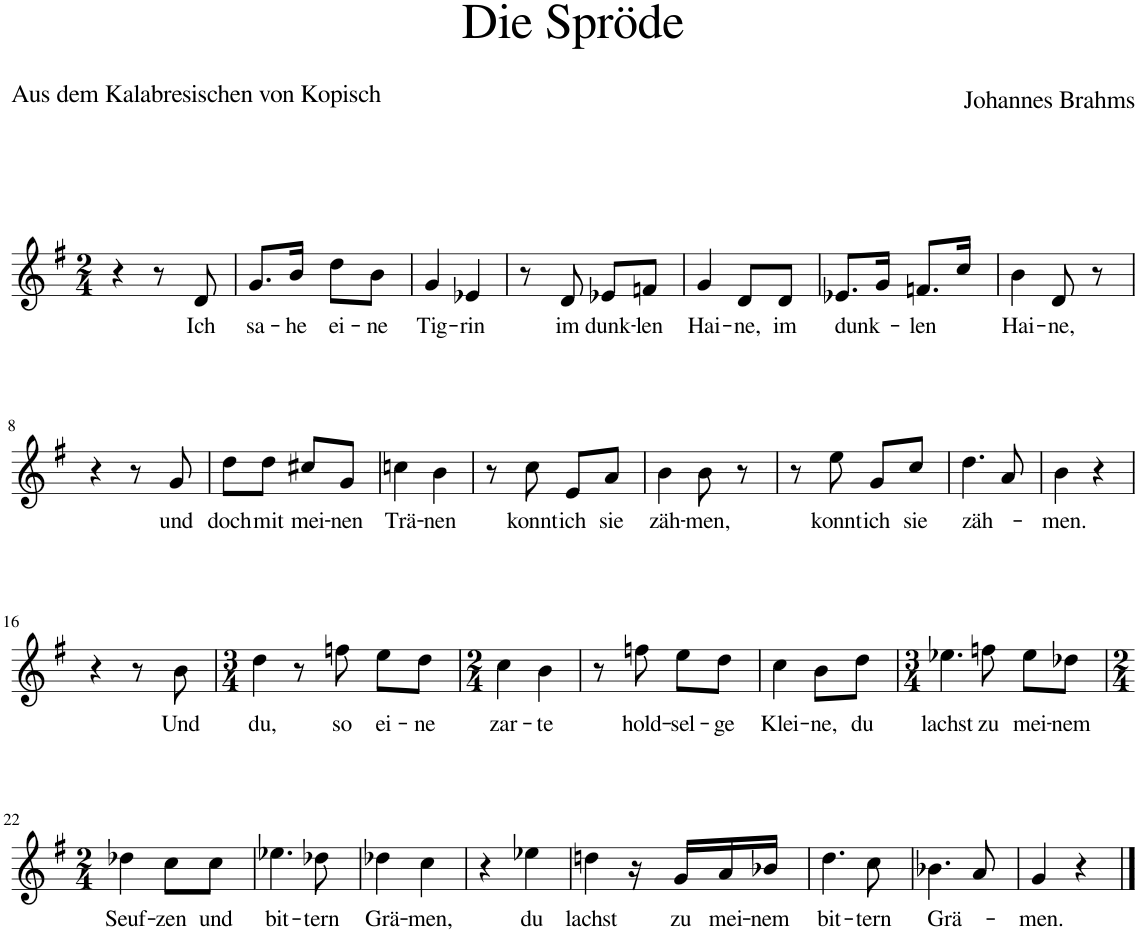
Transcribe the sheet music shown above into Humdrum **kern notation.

**kern	**text
*part1	*part1
*staff1	*staff1
*I"Piano	*
*I'Pno	*
*clefG2	*
*k[f#]	*
*M2/4	*
=1	=1
4r	.
8r	.
!	!LO:LY:b
8d/	Ich
=2	=2
!	!LO:LY:b
8.g/L	sa-
!	!LO:LY:b
16b/Jk	-he
!	!LO:LY:b
8dd\L	ei-
!	!LO:LY:b
8b\J	-ne
=3	=3
!	!LO:LY:b
4g/	Tig-
!	!LO:LY:b
4e-X/	-rin
=4	=4
8r	.
!	!LO:LY:b
8d/	im
!	!LO:LY:b
8e-X/L	dunk-
!	!LO:LY:b
8fn/J	-len
=5	=5
!	!LO:LY:b
4g/	Hai-
!	!LO:LY:b
8d/L	-ne,
!	!LO:LY:b
8d/J	im
=6	=6
!	!LO:LY:b
8.e-X/L	dunk-
16g/Jk	.
!	!LO:LY:b
8.fn/L	-len
16cc/Jk	.
=7	=7
!	!LO:LY:b
4b\	Hai-
!	!LO:LY:b
8d/	-ne,
8r	.
!!LO:LB:g=z
=8	=8
4r	.
8r	.
!	!LO:LY:b
8g/	und
=9	=9
!	!LO:LY:b
8dd\L	doch
!	!LO:LY:b
8dd\J	mit
!	!LO:LY:b
8cc#X/L	mei-
!	!LO:LY:b
8g/J	-nen
=10	=10
!	!LO:LY:b
4ccn\	Trä-
!	!LO:LY:b
4b\	-nen
=11	=11
8r	.
!	!LO:LY:b
8cc\	konnt
!	!LO:LY:b
8e/L	ich
!	!LO:LY:b
8a/J	sie
=12	=12
!	!LO:LY:b
4b\	zäh-
!	!LO:LY:b
8b\	-men,
8r	.
=13	=13
8r	.
!	!LO:LY:b
8ee\	konnt
!	!LO:LY:b
8g/L	ich
!	!LO:LY:b
8cc/J	sie
=14	=14
!	!LO:LY:b
4.dd\	zäh-
8a/	.
=15	=15
!	!LO:LY:b
4b\	-men.
4r	.
!!LO:LB:g=z
=16	=16
4r	.
8r	.
!	!LO:LY:b
8b\	Und
=17	=17
*M3/4	*
!	!LO:LY:b
4dd\	du,
8r	.
!	!LO:LY:b
8ffn\	so
!	!LO:LY:b
8ee\L	ei-
!	!LO:LY:b
8dd\J	-ne
=18	=18
*M2/4	*
!	!LO:LY:b
4cc\	zar-
!	!LO:LY:b
4b\	-te
=19	=19
8r	.
!	!LO:LY:b
8ffn\	hold-
!	!LO:LY:b
8ee\L	-sel-
!	!LO:LY:b
8dd\J	-ge
=20	=20
!	!LO:LY:b
4cc\	Klei-
!	!LO:LY:b
8b\L	-ne,
!	!LO:LY:b
8dd\J	du
=21	=21
*M3/4	*
!	!LO:LY:b
4.ee-X\	lachst
!	!LO:LY:b
8ffn\	zu
!	!LO:LY:b
8ee-\L	mei-
!	!LO:LY:b
8dd-X\J	-nem
!!LO:LB:g=z
=22	=22
*M2/4	*
!	!LO:LY:b
4dd-X\	Seuf-
!	!LO:LY:b
8cc\L	-zen
!	!LO:LY:b
8cc\J	und
=23	=23
!	!LO:LY:b
4.ee-X\	bit-
!	!LO:LY:b
8dd-X\	-tern
=24	=24
!	!LO:LY:b
4dd-X\	Grä-
!	!LO:LY:b
4cc\	-men,
=25	=25
4r	.
!	!LO:LY:b
4ee-X\	du
=26	=26
!	!LO:LY:b
4ddn\	lachst
16r	.
!	!LO:LY:b
16g/LL	zu
!	!LO:LY:b
16a/	mei-
!	!LO:LY:b
16b-X/JJ	-nem
=27	=27
!	!LO:LY:b
4.dd\	bit-
!	!LO:LY:b
8cc\	-tern
=28	=28
!	!LO:LY:b
4.b-X\	Grä-
8a/	.
=29	=29
!	!LO:LY:b
4g/	-men.
4r	.
==	==
*-	*-
